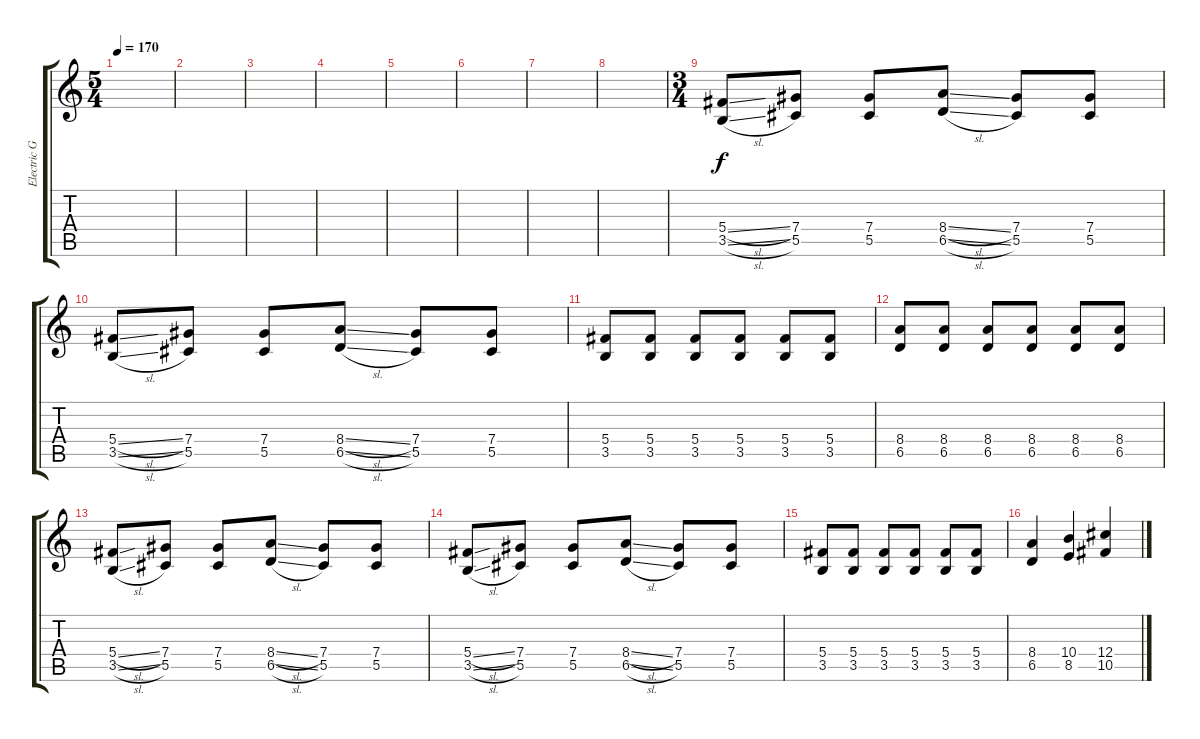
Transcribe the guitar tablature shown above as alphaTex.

\track ("Electric Guitar" "Electric G") {instrument distortionguitar}
\staff {score tabs}
\tuning (Eb4 Bb3 Gb3 Db3 Ab2 Db2) {hide}
\ts (5 4)
\tempo 170
\clef g2
\ks c
|
|
|
|
|
|
|
|
\ts (3 4)
(5.4{sl} 3.5{sl}).8 (7.4 5.5).8 (7.4 5.5).8 (8.4{sl} 6.5{sl}).8 (7.4 5.5).8 (7.4 5.5).8 |
(5.4{sl} 3.5{sl}).8 (7.4 5.5).8 (7.4 5.5).8 (8.4{sl} 6.5{sl}).8 (7.4 5.5).8 (7.4 5.5).8 |
(5.4 3.5).8 (5.4 3.5).8 (5.4 3.5).8 (5.4 3.5).8 (5.4 3.5).8 (5.4 3.5).8 |
(8.4 6.5).8 (8.4 6.5).8 (8.4 6.5).8 (8.4 6.5).8 (8.4 6.5).8 (8.4 6.5).8 |
(5.4{sl} 3.5{sl}).8 (7.4 5.5).8 (7.4 5.5).8 (8.4{sl} 6.5{sl}).8 (7.4 5.5).8 (7.4 5.5).8 |
(5.4{sl} 3.5{sl}).8 (7.4 5.5).8 (7.4 5.5).8 (8.4{sl} 6.5{sl}).8 (7.4 5.5).8 (7.4 5.5).8 |
(5.4 3.5).8 (5.4 3.5).8 (5.4 3.5).8 (5.4 3.5).8 (5.4 3.5).8 (5.4 3.5).8 |
(8.4 6.5).4 (10.4 8.5).4 (12.4 10.5).4
